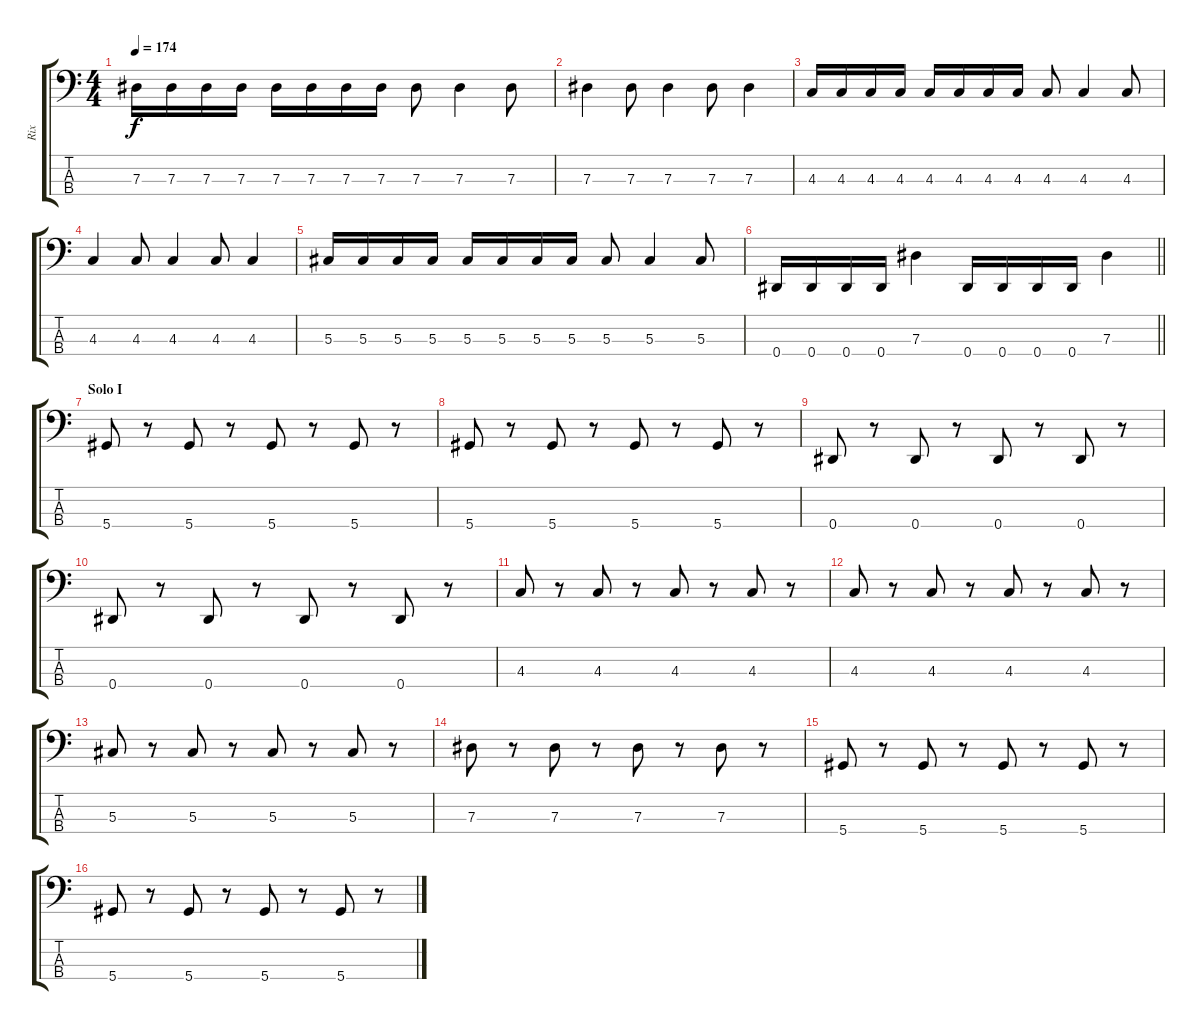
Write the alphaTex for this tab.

\track ("Rix" "Rix") {instrument electricbasspick}
\staff {score tabs}
\tuning (Gb2 Db2 Ab1 Eb1) {hide}
\ts (4 4)
\tempo 174
\clef f4
\ks c
7.3.16{dy f} 7.3.16 7.3.16 7.3.16 7.3.16 7.3.16 7.3.16 7.3.16 7.3.8 7.3.4 7.3.8 |
7.3.4 7.3.8 7.3.4 7.3.8 7.3.4 |
4.3.16 4.3.16 4.3.16 4.3.16 4.3.16 4.3.16 4.3.16 4.3.16 4.3.8 4.3.4 4.3.8 |
4.3.4 4.3.8 4.3.4 4.3.8 4.3.4 |
5.3.16 5.3.16 5.3.16 5.3.16 5.3.16 5.3.16 5.3.16 5.3.16 5.3.8 5.3.4 5.3.8 |
\barLineRight lightlight
0.4.16 0.4.16 0.4.16 0.4.16 7.3.4 0.4.16 0.4.16 0.4.16 0.4.16 7.3.4 |
\section ("" "Solo I")
5.4.8 r.8 5.4.8 r.8 5.4.8 r.8 5.4.8 r.8 |
5.4.8 r.8 5.4.8 r.8 5.4.8 r.8 5.4.8 r.8 |
0.4.8 r.8 0.4.8 r.8 0.4.8 r.8 0.4.8 r.8 |
0.4.8 r.8 0.4.8 r.8 0.4.8 r.8 0.4.8 r.8 |
4.3.8 r.8 4.3.8 r.8 4.3.8 r.8 4.3.8 r.8 |
4.3.8 r.8 4.3.8 r.8 4.3.8 r.8 4.3.8 r.8 |
5.3.8 r.8 5.3.8 r.8 5.3.8 r.8 5.3.8 r.8 |
7.3.8 r.8 7.3.8 r.8 7.3.8 r.8 7.3.8 r.8 |
5.4.8 r.8 5.4.8 r.8 5.4.8 r.8 5.4.8 r.8 |
5.4.8 r.8 5.4.8 r.8 5.4.8 r.8 5.4.8 r.8
